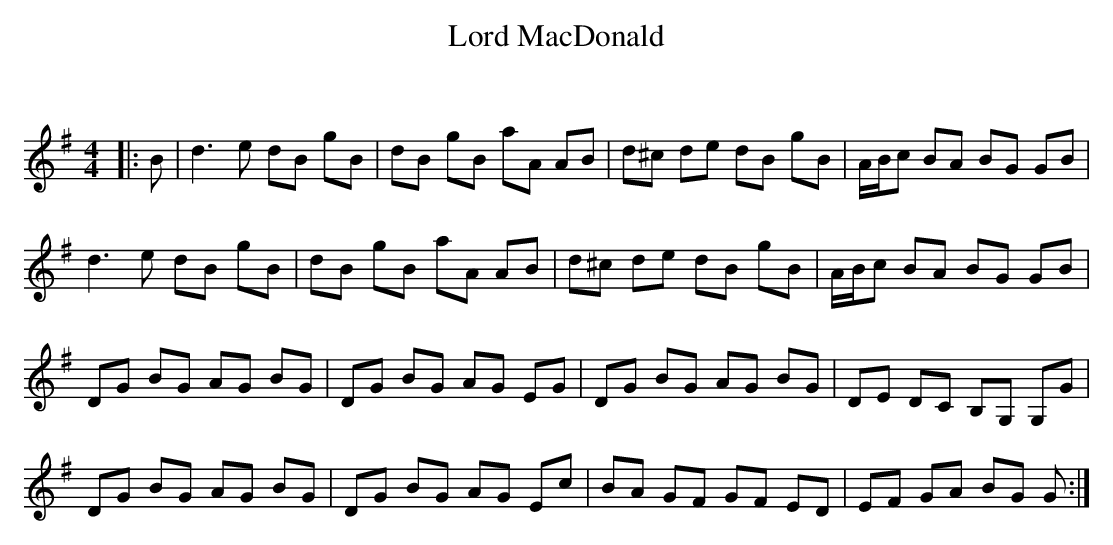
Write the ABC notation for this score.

X:1
T: Lord MacDonald
C:
Q: 232
K:G
M:4/4
L:1/8
|:B|d3e dB gB|dB gB aA AB|d^c de dB gB|A1/2B1/2c BA BG GB|
d3e dB gB|dB gB aA AB|d^c de dB gB|A1/2B1/2c BA BG GB|
DG BG AG BG|DG BG AG EG|DG BG AG BG|DE DC B,G, G,G|
DG BG AG BG|DG BG AG Ec|BA GF GF ED|EF GA BG G:|
